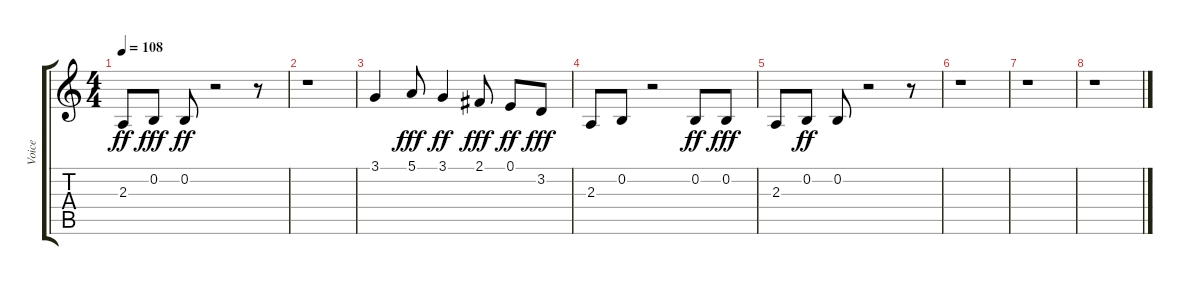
\track ("Voice" "Voice") {instrument altosax}
\staff {score tabs}
\tuning (E4 B3 G3 D3 A2 E2) {hide}
\ts (4 4)
\tempo 108
\clef g2
\ks c
2.3.8{dy ff} 0.2.8{dy fff} 0.2.8{dy ff} r.2 r.8 |
r.1 |
3.1.4 5.1.8{dy fff} 3.1.4{dy ff} 2.1.8{dy fff} 0.1.8{dy ff} 3.2.8{dy fff} |
2.3.8 0.2.8 r.2 0.2.8{dy ff} 0.2.8{dy fff} |
2.3.8 0.2.8{dy ff} 0.2.8 r.2 r.8 |
r.1 |
r.1 |
r.1
